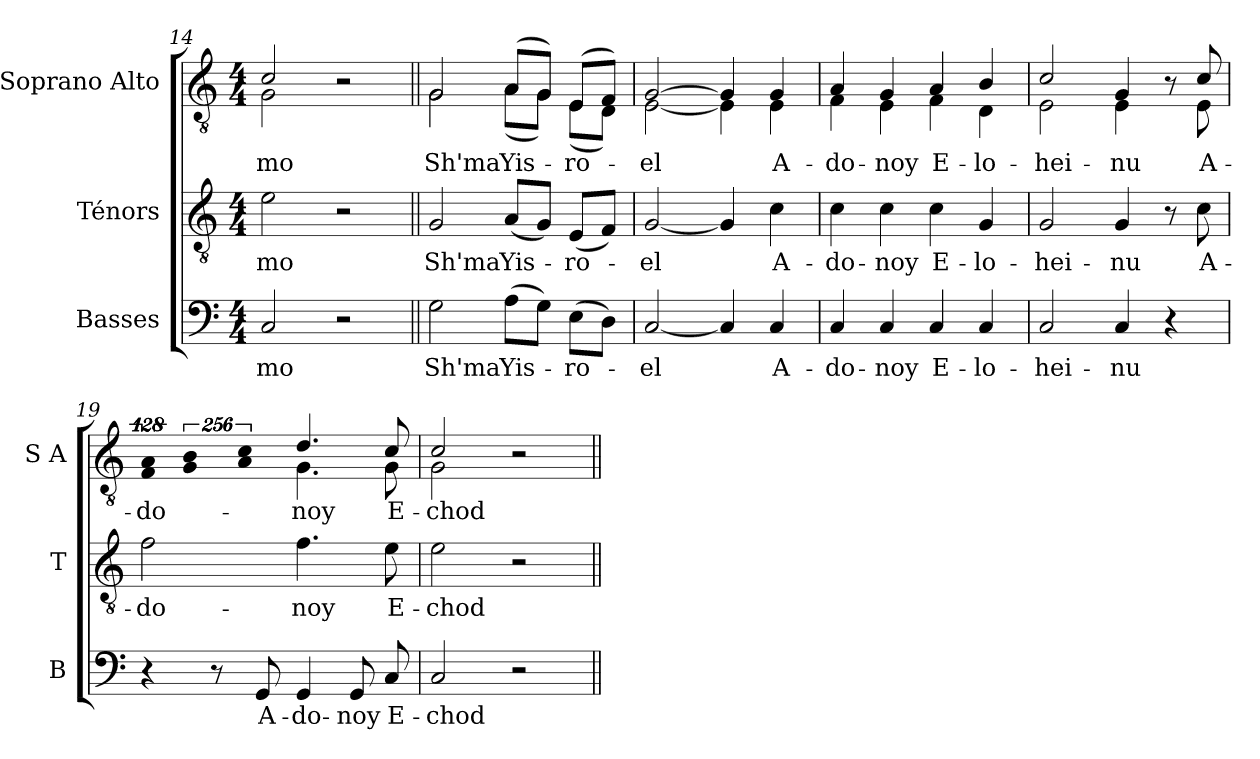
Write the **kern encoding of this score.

**kern	**text	**kern	**text	**kern	**text
*part3	*part3	*part2	*part2	*part1	*part1
*staff3	*staff3	*staff2	*staff2	*staff1	*staff1
*I"Basses	*	*I"Ténors	*	*I"Soprano Alto	*
*I'B	*	*I'T	*	*I'S A	*
*clefF4	*	*clefGv2	*	*clefGv2	*
*	*	*ITrd7c12	*	*ITrd7c12	*
*k[]	*	*k[]	*	*k[]	*
*a:	*	*a:	*	*a:	*
*M4/4	*	*M4/4	*	*M4/4	*
=14	=14	=14	=14	=14	=14
!	!LO:LY:b:color=#000000	!	!	!	!
!	!	!	!LO:LY:b:color=#000000	!	!
!	!	!	!	!	!LO:LY:b:color=#000000
*	*	*	*	*^	*
2Ci/	-mo	2Ei\	-mo	2Ci/	2GGi\	-mo
2r	.	2r	.	2r	2ryy	.
!!LO:PB:g=z	!!
=15||	=15||	=15||	=15||	=15||	=15||	=15||
!	!LO:LY:b:color=#000000	!	!	!	!	!
!	!	!	!LO:LY:b:color=#000000	!	!	!
!	!	!	!	!	!	!LO:LY:b:color=#000000
2Gi\	Sh'ma	2GGi/	Sh'ma	2GGi/	2GGi\	Sh'ma
!	!LO:LY:b:color=#000000	!	!	!	!	!
!	!	!	!LO:LY:b:color=#000000	!	!	!
!	!	!	!	!	!	!LO:LY:b:color=#000000
(8Ai\L	Yis-	(8AAi/L	Yis-	(8AAi/L	(8AAi\L	Yis-
8Gi\J)	.	8GGi/J)	.	8GGi/J)	8GGi\J)	.
!	!LO:LY:b:color=#000000	!	!	!	!	!
!	!	!	!LO:LY:b:color=#000000	!	!	!
!	!	!	!	!	!	!LO:LY:b:color=#000000
(8Ei\L	-ro-	(8EEi/L	-ro-	(8EEi/L	(8EEi\L	-ro-
8Di\J)	.	8FFi/J)	.	8FFi/J)	8DDi\J)	.
=16	=16	=16	=16	=16	=16	=16
!	!LO:LY:b:color=#000000	!	!	!	!	!
!	!	!	!LO:LY:b:color=#000000	!	!	!
!	!	!	!	!	!	!LO:LY:b:color=#000000
[<2Ci/	-el	[<2GGi/	-el	[>2GGi/	[<2EEi\	-el
4Ci/]	.	4GGi/]	.	4GGi/]	4EEi\]	.
!	!LO:LY:b:color=#000000	!	!	!	!	!
!	!	!	!LO:LY:b:color=#000000	!	!	!
!	!	!	!	!	!	!LO:LY:b:color=#000000
4Ci/	A-	4Ci\	A-	4GGi/	4EEi\	A-
=17	=17	=17	=17	=17	=17	=17
!	!LO:LY:b:color=#000000	!	!	!	!	!
!	!	!	!LO:LY:b:color=#000000	!	!	!
!	!	!	!	!	!	!LO:LY:b:color=#000000
4Ci/	-do-	4Ci\	-do-	4AAi/	4FFi\	-do-
!	!LO:LY:b:color=#000000	!	!	!	!	!
!	!	!	!LO:LY:b:color=#000000	!	!	!
!	!	!	!	!	!	!LO:LY:b:color=#000000
4Ci/	-noy	4Ci\	-noy	4GGi/	4EEi\	-noy
!	!LO:LY:b:color=#000000	!	!	!	!	!
!	!	!	!LO:LY:b:color=#000000	!	!	!
!	!	!	!	!	!	!LO:LY:b:color=#000000
4Ci/	E-	4Ci\	E-	4AAi/	4FFi\	E-
!	!LO:LY:b:color=#000000	!	!	!	!	!
!	!	!	!LO:LY:b:color=#000000	!	!	!
!	!	!	!	!	!	!LO:LY:b:color=#000000
4Ci/	-lo-	4GGi/	-lo-	4BBi/	4DDi\	-lo-
=18	=18	=18	=18	=18	=18	=18
!	!LO:LY:b:color=#000000	!	!	!	!	!
!	!	!	!LO:LY:b:color=#000000	!	!	!
!	!	!	!	!	!	!LO:LY:b:color=#000000
2Ci/	-hei-	2GGi/	-hei-	2Ci/	2EEi\	-hei-
!	!LO:LY:b:color=#000000	!	!	!	!	!
!	!	!	!LO:LY:b:color=#000000	!	!	!
!	!	!	!	!	!	!LO:LY:b:color=#000000
4Ci/	-nu	4GGi/	-nu	4GGi/	4EEi\	-nu
4r	.	8r	.	8r	8ryy	.
!	!	!	!LO:LY:b:color=#000000	!	!	!
!	!	!	!	!	!	!LO:LY:b:color=#000000
.	.	8Ci\	A-	8Ci/	8EEi\	A-
=19	=19	=19	=19	=19	=19	=19
!	!	!	!LO:LY:b:color=#000000	!LO:N:vis=4	!	!
!	!	!	!	!	!LO:N:vis=4	!LO:LY:b:color=#000000
4r	.	2Fi\	-do-	512%85AAi/	512%85FFi\	-do-
!	!	!	!	!LO:N:vis=4	!LO:N:vis=4	!
.	.	.	.	1024%171BBi/	1024%171GGi\	.
8r	.	.	.	.	.	.
!	!	!	!	!LO:N:vis=4	!LO:N:vis=4	!
.	.	.	.	1024%171Ci/	1024%171AAi\	.
!	!LO:LY:b:color=#000000	!	!	!	!	!
8GGi/	A-	.	.	.	.	.
!	!LO:LY:b:color=#000000	!	!	!	!	!
!	!	!	!LO:LY:b:color=#000000	!	!	!
!	!	!	!	!	!	!LO:LY:b:color=#000000
4GGi/	-do-	4.Fi\	-noy	4.Di/	4.GGi\	-noy
!	!LO:LY:b:color=#000000	!	!	!	!	!
8GGi/	-noy	.	.	.	.	.
!	!LO:LY:b:color=#000000	!	!	!	!	!
!	!	!	!LO:LY:b:color=#000000	!	!	!
!	!	!	!	!	!	!LO:LY:b:color=#000000
8Ci/	E-	8Ei\	E-	8Ci/	8GGi\	E-
=20	=20	=20	=20	=20	=20	=20
!	!LO:LY:b:color=#000000	!	!	!	!	!
!	!	!	!LO:LY:b:color=#000000	!	!	!
!	!	!	!	!	!	!LO:LY:b:color=#000000
2Ci/	-chod	2Ei\	-chod	2Ci/	2GGi\	-chod
2r	.	2r	.	2r	2ryy	.
*	*	*	*	*v	*v	*
=||	=||	=||	=||	=||	=||
*-	*-	*-	*-	*-	*-
